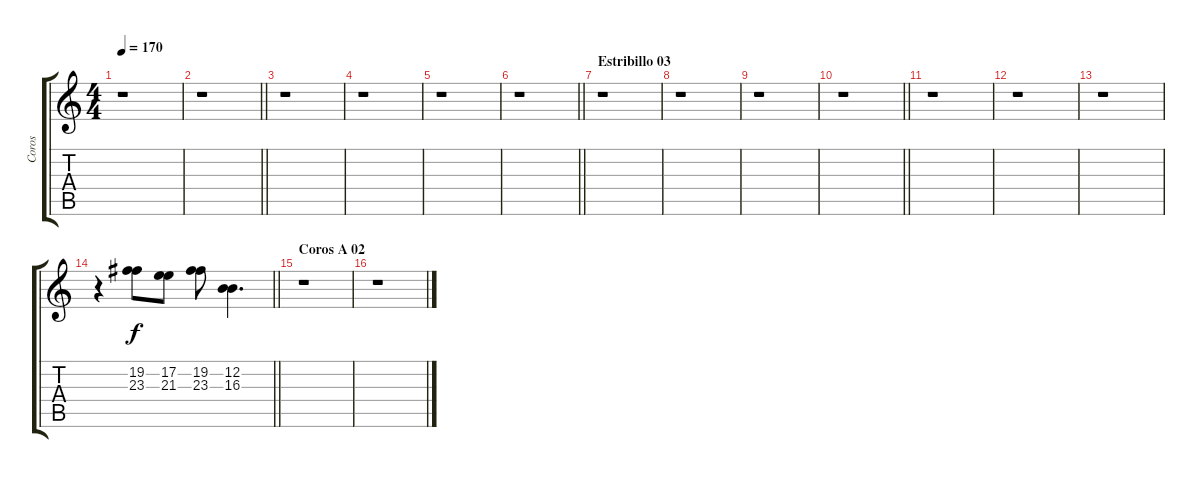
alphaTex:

\track ("Coros" "Coros") {instrument synthvoice}
\staff {score tabs}
\tuning (E4 B3 G3 D3 A2 E2) {hide}
\ts (4 4)
\tempo 170
\clef g2
\ks c
r.1{dy f} |
\barLineRight lightlight
r.1 |
r.1 |
r.1 |
r.1 |
\barLineRight lightlight
r.1 |
\section ("" "Estribillo 03")
r.1 |
r.1 |
r.1 |
\barLineRight lightlight
r.1 |
r.1 |
r.1 |
r.1 |
\barLineRight lightlight
r.4 (19.2 23.3).8 (17.2 21.3).8 (19.2 23.3).8 (12.2 16.3).4{d} |
\section ("" "Coros A 02")
r.1 |
r.1
